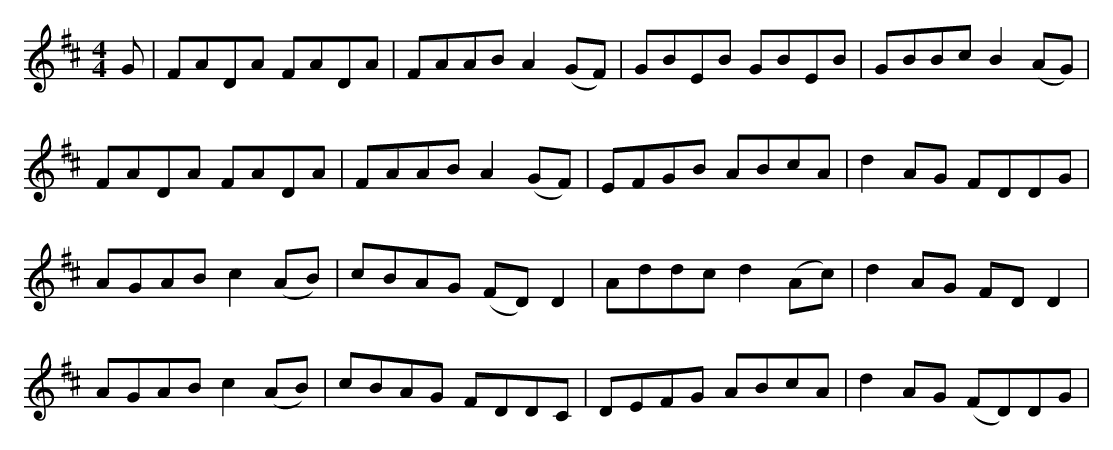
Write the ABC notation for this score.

X:1
M:4/4
K:D
G|FADA FADA|FAAB A2 (GF)|GBEB GBEB|GBBc B2 (AG)|
FADA FADA|FAAB A2 (GF)|EFGB ABcA|d2 AG FDDG|
AGAB c2 (AB)|cBAG (FD) D2|Addc d2 (Ac)|d2 AG FD D2|
AGAB c2 (AB)|cBAG FDDC|DEFG ABcA|d2 AG (FD)DG|
